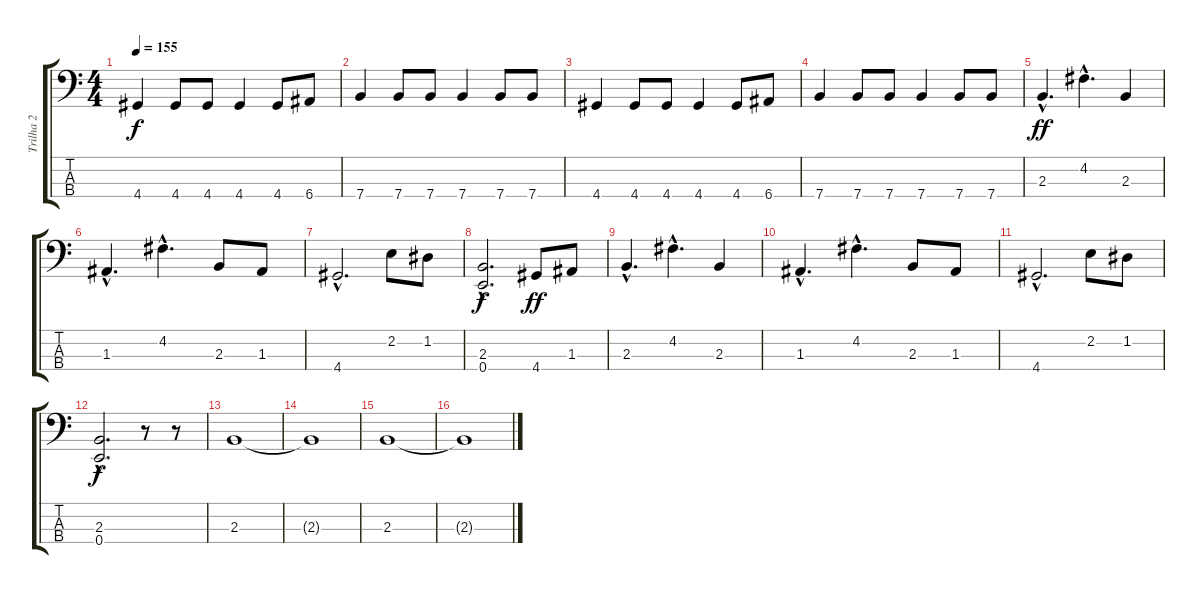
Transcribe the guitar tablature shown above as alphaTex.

\track ("Trilha 2" "Trilha 2") {instrument electricbassfinger}
\staff {score tabs}
\tuning (G2 D2 A1 E1) {hide}
\ts (4 4)
\tempo 155
\clef f4
\ks c
4.4.4{dy f} 4.4.8 4.4.8 4.4.4 4.4.8 6.4.8 |
7.4.4 7.4.8 7.4.8 7.4.4 7.4.8 7.4.8 |
4.4.4 4.4.8 4.4.8 4.4.4 4.4.8 6.4.8 |
7.4.4 7.4.8 7.4.8 7.4.4 7.4.8 7.4.8 |
2.3{hac}.4{d dy ff} 4.2{hac}.4{d} 2.3.4 |
1.3{hac}.4{d} 4.2{hac}.4{d} 2.3.8 1.3.8 |
4.4{hac}.2{d} 2.2.8 1.2.8 |
(2.3{hac} 0.4{hac}).2{d dy f} 4.4.8{dy ff} 1.3.8 |
2.3{hac}.4{d} 4.2{hac}.4{d} 2.3.4 |
1.3{hac}.4{d} 4.2{hac}.4{d} 2.3.8 1.3.8 |
4.4{hac}.2{d} 2.2.8 1.2.8 |
(2.3{hac} 0.4{hac}).2{d dy f} r.8 r.8 |
2.3.1 |
2.3{t}.1 |
2.3.1 |
2.3{t}.1
